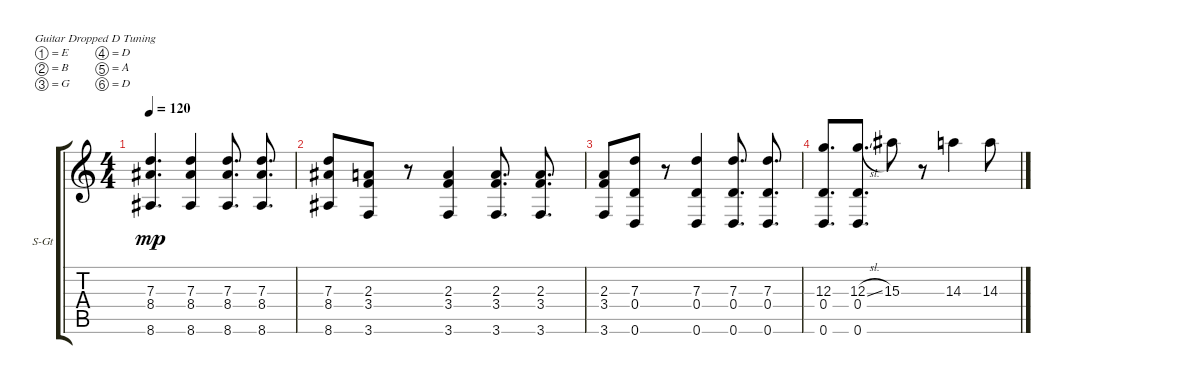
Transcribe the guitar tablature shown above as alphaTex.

\bracketExtendMode groupsimilarinstruments
\firstSystemTrackNameOrientation horizontal
\otherSystemsTrackNameOrientation horizontal
\track ("Äîðîæêà 1" "S-Gt") {instrument acousticguitarsteel}
\staff {score tabs}
\tuning (E4 B3 G3 D3 A2 D2)
\ts (4 4)
\tempo 120
\clef g2
\ks c
(7.3 8.6 8.4).4{d dy mp} (7.3 8.4 8.6).4 (7.3 8.6 8.4).8{d} (7.3 8.4 8.6).8{d} |
(7.3 8.6 8.4).8 (2.3 3.4 3.6).8 r.8 (2.3 3.6 3.4).4 (2.3 3.4 3.6).8{d} (2.3 3.6 3.4).8{d} |
(2.3 3.4 3.6).8 (7.3 0.6 0.4).8 r.8 (7.3 0.4 0.6).4 (7.3 0.4 0.6).8{d} (7.3 0.4 0.6).8{d} |
(12.3 0.6 0.4).8{d} (12.3{sl} 0.6 0.4).8{d} 15.3.8 r.8 14.3.4 14.3.8
